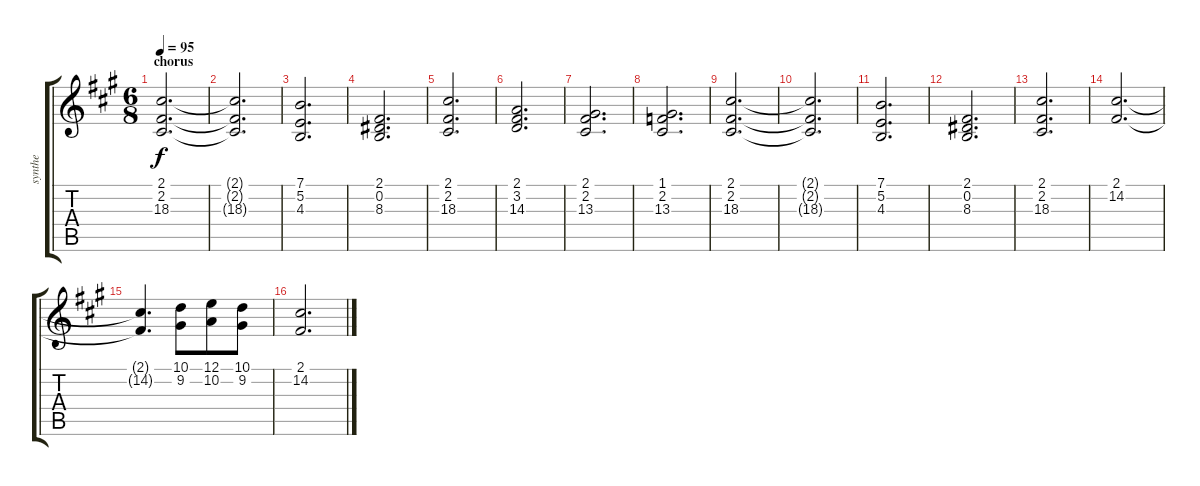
\track ("synthe" "synthe") {instrument pad4choir}
\staff {score tabs}
\tuning (E4 B3 G3 D3 A2 E2) {hide}
\ts (6 8)
\section ("" "chorus")
\tempo 95
\clef g2
\ks a
(2.1 2.2 18.3).2{d dy f volume 11 instrument pad4choir} |
(2.1{t} 2.2{t} 18.3{t}).2{d} |
(7.1 5.2 4.3).2{d} |
(2.1 0.2 8.3).2{d} |
(2.1 2.2 18.3).2{d} |
(2.1 3.2 14.3).2{d} |
(2.1 2.2 13.3).2{d} |
(1.1 2.2 13.3).2{d} |
(2.1 2.2 18.3).2{d} |
(2.1{t} 2.2{t} 18.3{t}).2{d} |
(7.1 5.2 4.3).2{d} |
(2.1 0.2 8.3).2{d} |
(2.1 2.2 18.3).2{d} |
(2.1 14.2).2{d volume 14 instrument pad4choir} |
(2.1{t} 14.2{t}).4{d} (10.1 9.2).8 (12.1 10.2).8 (10.1 9.2).8 |
(2.1 14.2).2{d}
